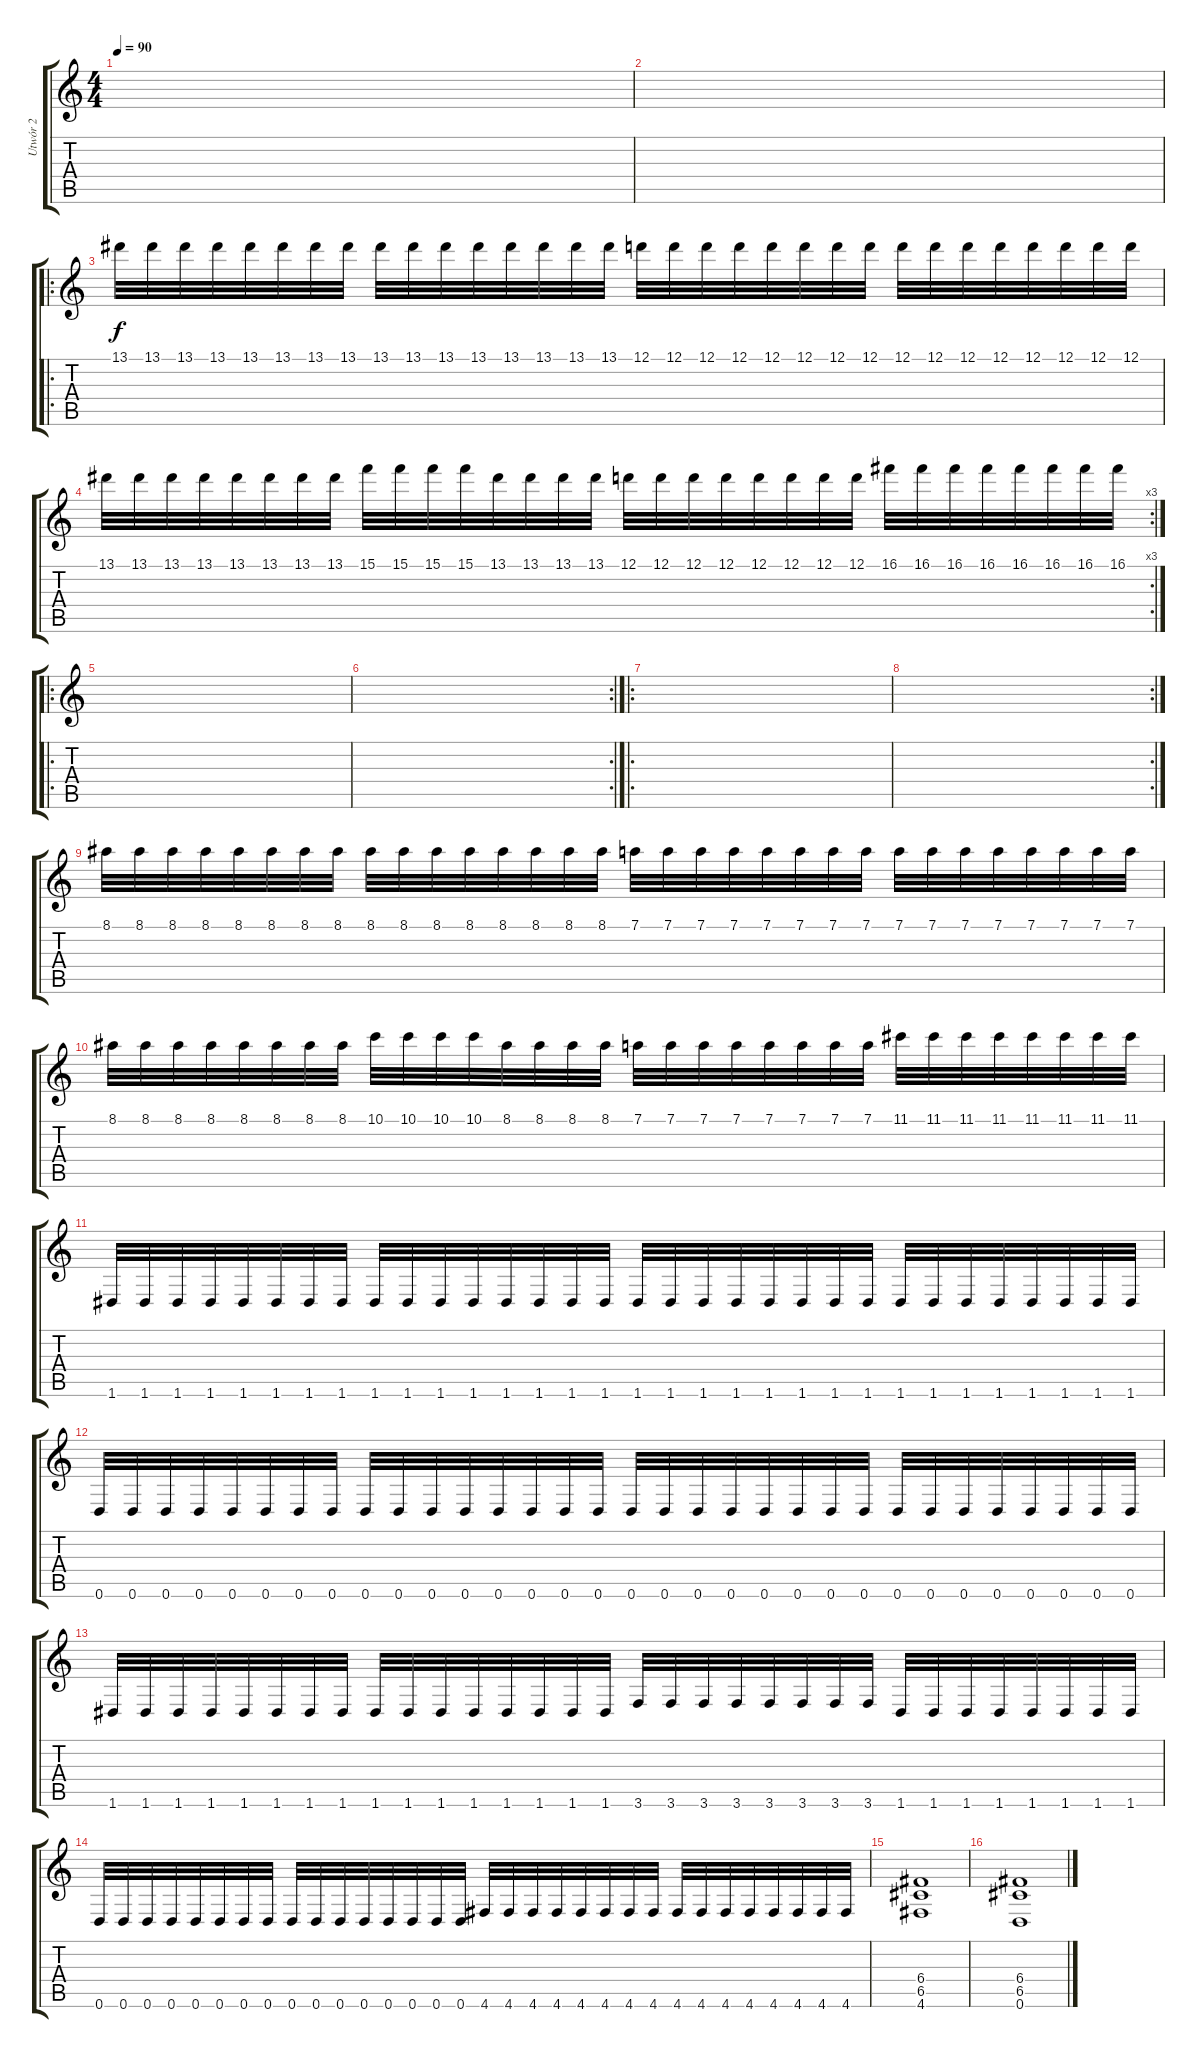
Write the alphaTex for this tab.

\track ("Utwór 2" "Utwór 2") {instrument overdrivenguitar}
\staff {score tabs}
\tuning (D4 A3 F3 C3 G2 D2) {hide}
\ts (4 4)
\tempo 90
\clef g2
\ks c
|
|
\ro
13.1.32 13.1.32 13.1.32 13.1.32 13.1.32 13.1.32 13.1.32 13.1.32 13.1.32 13.1.32 13.1.32 13.1.32 13.1.32 13.1.32 13.1.32 13.1.32 12.1.32 12.1.32 12.1.32 12.1.32 12.1.32 12.1.32 12.1.32 12.1.32 12.1.32 12.1.32 12.1.32 12.1.32 12.1.32 12.1.32 12.1.32 12.1.32 |
\rc 3
13.1.32 13.1.32 13.1.32 13.1.32 13.1.32 13.1.32 13.1.32 13.1.32 15.1.32 15.1.32 15.1.32 15.1.32 13.1.32 13.1.32 13.1.32 13.1.32 12.1.32 12.1.32 12.1.32 12.1.32 12.1.32 12.1.32 12.1.32 12.1.32 16.1.32 16.1.32 16.1.32 16.1.32 16.1.32 16.1.32 16.1.32 16.1.32 |
\ro
|
\rc 2
|
\ro
|
\rc 2
|
8.1.32 8.1.32 8.1.32 8.1.32 8.1.32 8.1.32 8.1.32 8.1.32 8.1.32 8.1.32 8.1.32 8.1.32 8.1.32 8.1.32 8.1.32 8.1.32 7.1.32 7.1.32 7.1.32 7.1.32 7.1.32 7.1.32 7.1.32 7.1.32 7.1.32 7.1.32 7.1.32 7.1.32 7.1.32 7.1.32 7.1.32 7.1.32 |
8.1.32 8.1.32 8.1.32 8.1.32 8.1.32 8.1.32 8.1.32 8.1.32 10.1.32 10.1.32 10.1.32 10.1.32 8.1.32 8.1.32 8.1.32 8.1.32 7.1.32 7.1.32 7.1.32 7.1.32 7.1.32 7.1.32 7.1.32 7.1.32 11.1.32 11.1.32 11.1.32 11.1.32 11.1.32 11.1.32 11.1.32 11.1.32 |
1.6.32 1.6.32 1.6.32 1.6.32 1.6.32 1.6.32 1.6.32 1.6.32 1.6.32 1.6.32 1.6.32 1.6.32 1.6.32 1.6.32 1.6.32 1.6.32 1.6.32 1.6.32 1.6.32 1.6.32 1.6.32 1.6.32 1.6.32 1.6.32 1.6.32 1.6.32 1.6.32 1.6.32 1.6.32 1.6.32 1.6.32 1.6.32 |
0.6.32 0.6.32 0.6.32 0.6.32 0.6.32 0.6.32 0.6.32 0.6.32 0.6.32 0.6.32 0.6.32 0.6.32 0.6.32 0.6.32 0.6.32 0.6.32 0.6.32 0.6.32 0.6.32 0.6.32 0.6.32 0.6.32 0.6.32 0.6.32 0.6.32 0.6.32 0.6.32 0.6.32 0.6.32 0.6.32 0.6.32 0.6.32 |
1.6.32 1.6.32 1.6.32 1.6.32 1.6.32 1.6.32 1.6.32 1.6.32 1.6.32 1.6.32 1.6.32 1.6.32 1.6.32 1.6.32 1.6.32 1.6.32 3.6.32 3.6.32 3.6.32 3.6.32 3.6.32 3.6.32 3.6.32 3.6.32 1.6.32 1.6.32 1.6.32 1.6.32 1.6.32 1.6.32 1.6.32 1.6.32 |
0.6.32 0.6.32 0.6.32 0.6.32 0.6.32 0.6.32 0.6.32 0.6.32 0.6.32 0.6.32 0.6.32 0.6.32 0.6.32 0.6.32 0.6.32 0.6.32 4.6.32 4.6.32 4.6.32 4.6.32 4.6.32 4.6.32 4.6.32 4.6.32 4.6.32 4.6.32 4.6.32 4.6.32 4.6.32 4.6.32 4.6.32 4.6.32 |
(6.4 6.5 4.6).1 |
(6.4 6.5 0.6).1
